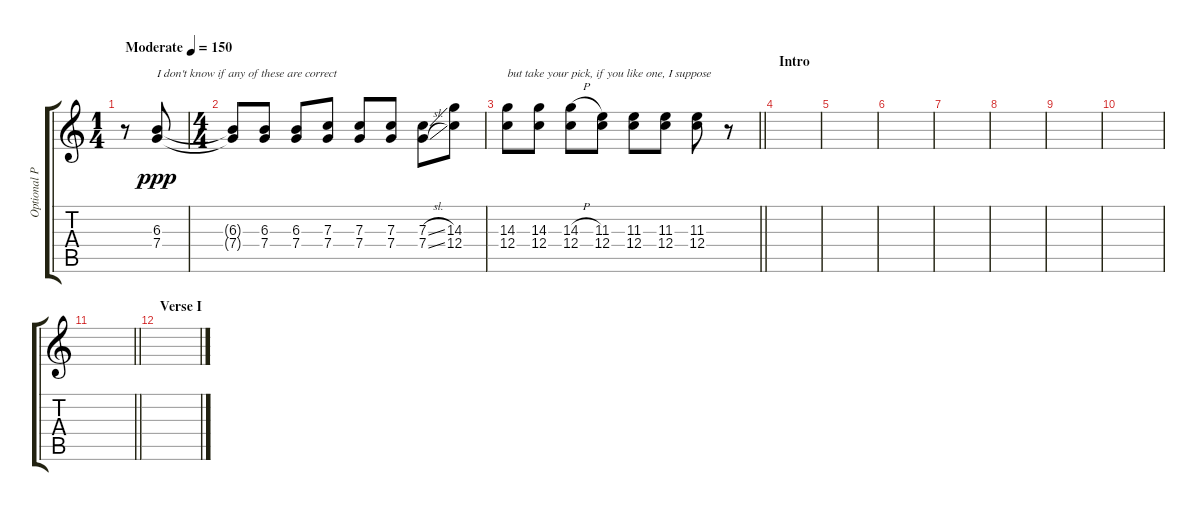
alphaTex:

\track ("Optional Positions" "Optional P") {instrument distortionguitar}
\staff {score tabs}
\tuning (D4 A3 F3 C3 G2 C2) {hide}
\ts (1 4)
\tempo (150 "Moderate")
\clef g2
\ks c
r.8{dy ppp instrument distortionguitar} (6.3 7.4).8{txt "I don't know if any of these are correct" volume 13} |
\ts (4 4)
(6.3{t} 7.4{t}).8 (6.3 7.4).8 (6.3 7.4).8 (7.3 7.4).8 (7.3 7.4).8 (7.3 7.4).8 (7.3{sl} 7.4{sl}).8 (14.3 12.4).8 |
\barLineRight lightlight
(14.3 12.4).8{txt "but take your pick, if you like one, I suppose"} (14.3 12.4).8 (14.3{h} 12.4).8 (11.3 12.4).8 (11.3 12.4).8 (11.3 12.4).8 (11.3 12.4).8 r.8 |
\section ("" "Intro")
|
|
|
|
|
|
|
\barLineRight lightlight
|
\section ("" "Verse I")
